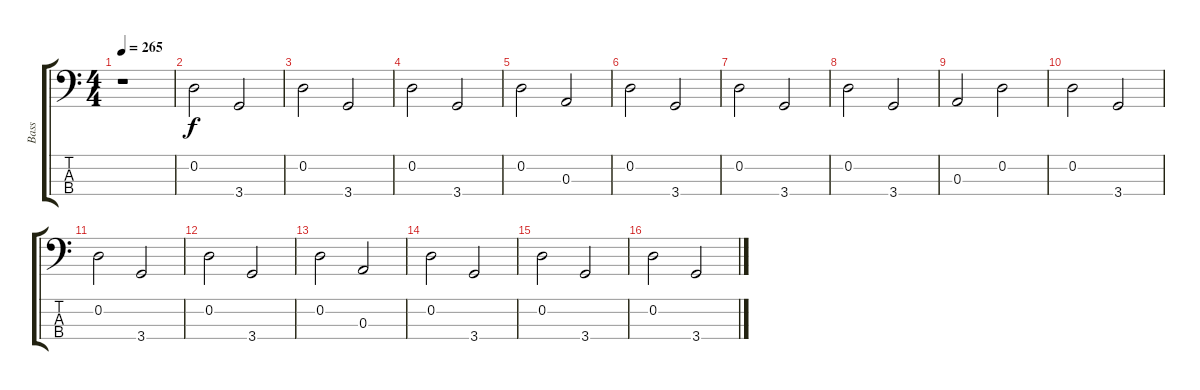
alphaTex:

\track ("Bass" "Bass") {instrument electricbassfinger}
\staff {score tabs}
\tuning (G2 D2 A1 E1) {hide}
\ts (4 4)
\tempo 265
\clef f4
\ks c
r.1{dy f instrument electricbassfinger} |
0.2.2 3.4.2 |
0.2.2 3.4.2 |
0.2.2 3.4.2 |
0.2.2 0.3.2 |
0.2.2 3.4.2 |
0.2.2 3.4.2 |
0.2.2 3.4.2 |
0.3.2 0.2.2 |
0.2.2 3.4.2 |
0.2.2 3.4.2 |
0.2.2 3.4.2 |
0.2.2 0.3.2 |
0.2.2 3.4.2 |
0.2.2 3.4.2 |
0.2.2 3.4.2
